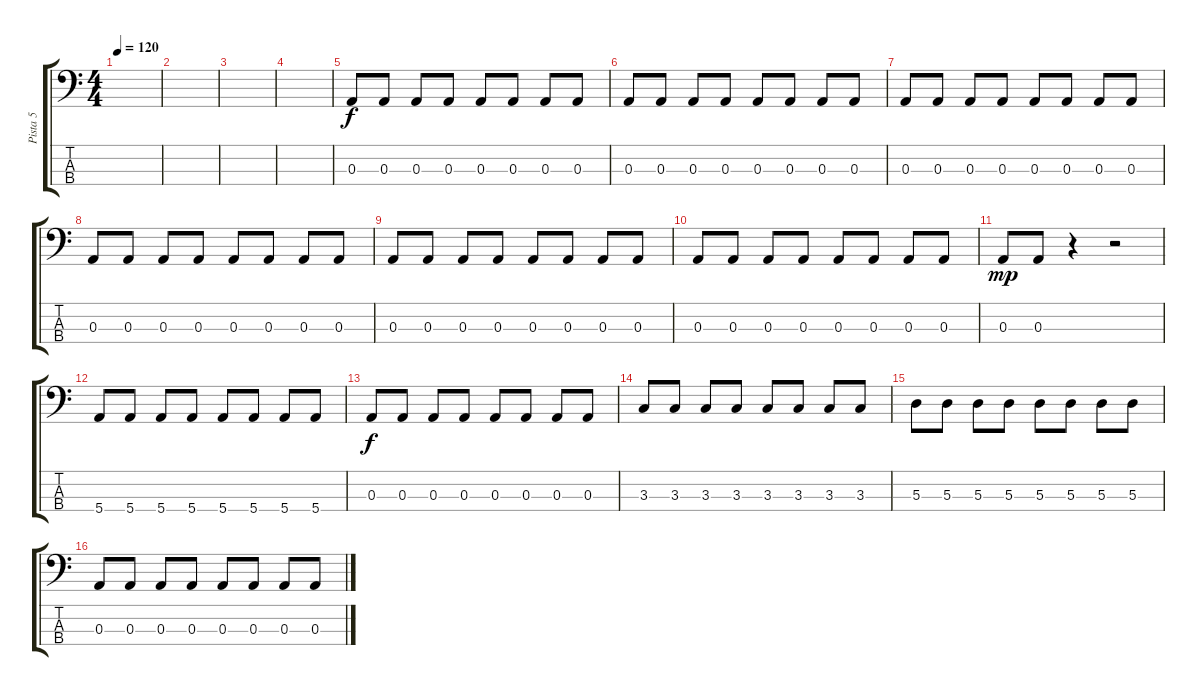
\track ("Pista 5" "Pista 5") {instrument electricbassfinger}
\staff {score tabs}
\tuning (G2 D2 A1 E1) {hide}
\ts (4 4)
\tempo 120
\clef f4
\ks c
|
|
|
|
0.3.8 0.3.8 0.3.8 0.3.8 0.3.8 0.3.8 0.3.8 0.3.8 |
0.3.8 0.3.8 0.3.8 0.3.8 0.3.8 0.3.8 0.3.8 0.3.8 |
0.3.8 0.3.8 0.3.8 0.3.8 0.3.8 0.3.8 0.3.8 0.3.8 |
0.3.8 0.3.8 0.3.8 0.3.8 0.3.8 0.3.8 0.3.8 0.3.8 |
0.3.8 0.3.8 0.3.8 0.3.8 0.3.8 0.3.8 0.3.8 0.3.8 |
0.3.8 0.3.8 0.3.8 0.3.8 0.3.8 0.3.8 0.3.8 0.3.8 |
0.3.8{dy mp} 0.3.8 r.4 r.2 |
5.4.8 5.4.8 5.4.8 5.4.8 5.4.8 5.4.8 5.4.8 5.4.8 |
0.3.8{dy f} 0.3.8 0.3.8 0.3.8 0.3.8 0.3.8 0.3.8 0.3.8 |
3.3.8 3.3.8 3.3.8 3.3.8 3.3.8 3.3.8 3.3.8 3.3.8 |
5.3.8 5.3.8 5.3.8 5.3.8 5.3.8 5.3.8 5.3.8 5.3.8 |
0.3.8 0.3.8 0.3.8 0.3.8 0.3.8 0.3.8 0.3.8 0.3.8
